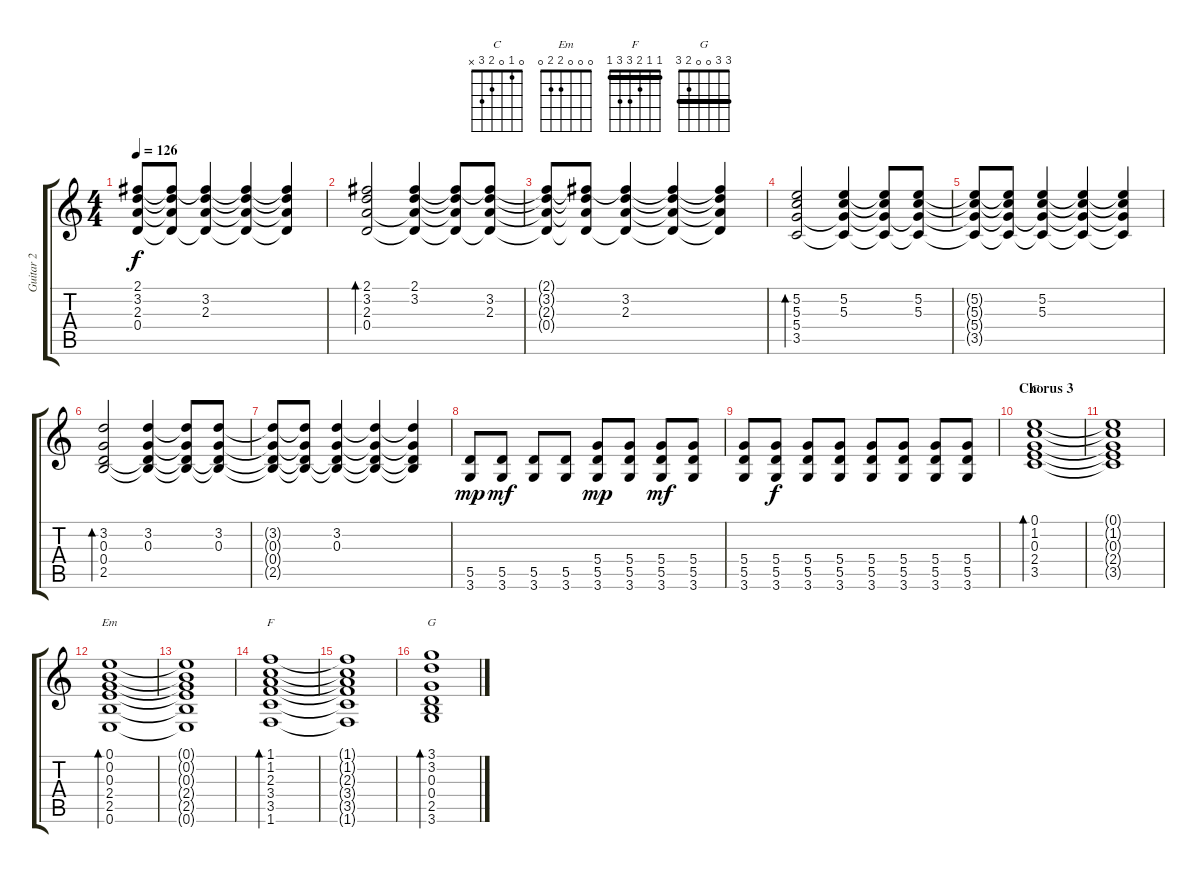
\track ("Guitar 2" "Guitar 2") {instrument electricguitarjazz}
\staff {score tabs}
\tuning (E4 B3 G3 D3 A2 E2) {hide}
\chord ("C" 0 1 0 2 3 x)
\chord ("Em" 0 0 0 2 2 0)
\chord ("F" 1 1 2 3 3 1) {barre 1}
\chord ("G" 3 3 0 0 2 3) {barre 3}
\ts (4 4)
\tempo 126
\clef g2
\ks c
(2.1{t} 3.2{t} 2.3{t} 0.4{t}).8{dy f} (2.1{t} 3.2{t} 2.3{t} 0.4{t}).8 (2.1{t} 3.2 2.3 0.4{t}).4 (2.1{t} 3.2{t} 2.3{t} 0.4{t}).4 (2.1{t} 3.2{t} 2.3{t} 0.4{t}).4 |
(2.1 3.2 2.3 0.4).2{bd 120} (2.1 3.2 2.3{t} 0.4{t}).4 (2.1{t} 3.2{t} 2.3{t} 0.4{t}).8 (2.1{t} 3.2 2.3 0.4{t}).8 |
(2.1{t} 3.2{t} 2.3{t} 0.4{t}).8 (2.1{t} 3.2{t} 2.3{t} 0.4{t}).8 (2.1{t} 3.2 2.3 0.4{t}).4 (2.1{t} 3.2{t} 2.3{t} 0.4{t}).4 (2.1{t} 3.2{t} 2.3{t} 0.4{t}).4 |
(5.2 5.3 5.4 3.5).2{bd 120} (5.2 5.3 5.4{t} 3.5{t}).4 (5.2{t} 5.3{t} 5.4{t} 3.5{t}).8 (5.2 5.3 5.4{t} 3.5{t}).8 |
(5.2{t} 5.3{t} 5.4{t} 3.5{t}).8 (5.2{t} 5.3{t} 5.4{t} 3.5{t}).8 (5.2 5.3 5.4{t} 3.5{t}).4 (5.2{t} 5.3{t} 5.4{t} 3.5{t}).4 (5.2{t} 5.3{t} 5.4{t} 3.5{t}).4 |
(3.2 0.3 0.4 2.5).2{bd 120} (3.2 0.3 0.4{t} 2.5{t}).4 (3.2{t} 0.3{t} 0.4{t} 2.5{t}).8 (3.2 0.3 0.4{t} 2.5{t}).8 |
(3.2{t} 0.3{t} 0.4{t} 2.5{t}).8 (3.2{t} 0.3{t} 0.4{t} 2.5{t}).8 (3.2 0.3 0.4{t} 2.5{t}).4 (3.2{t} 0.3{t} 0.4{t} 2.5{t}).4 (3.2{t} 0.3{t} 0.4{t} 2.5{t}).4 |
(5.5 3.6).8{dy mp} (5.5 3.6).8{dy mf} (5.5 3.6).8 (5.5 3.6).8 (5.4 5.5 3.6).8{dy mp} (5.4 5.5 3.6).8 (5.4 5.5 3.6).8{dy mf} (5.4 5.5 3.6).8 |
(5.4 5.5 3.6).8 (5.4 5.5 3.6).8{dy f} (5.4 5.5 3.6).8 (5.4 5.5 3.6).8 (5.4 5.5 3.6).8 (5.4 5.5 3.6).8 (5.4 5.5 3.6).8 (5.4 5.5 3.6).8 |
\section ("" "Chorus 3")
(0.1 1.2 0.3 2.4 3.5).1{bd 120 ch "C"} |
(0.1{t} 1.2{t} 0.3{t} 2.4{t} 3.5{t}).1 |
(0.1 0.2 0.3 2.4 2.5 0.6).1{bd 120 ch "Em"} |
(0.1{t} 0.2{t} 0.3{t} 2.4{t} 2.5{t} 0.6{t}).1 |
(1.1 1.2 2.3 3.4 3.5 1.6).1{bd 120 ch "F"} |
(1.1{t} 1.2{t} 2.3{t} 3.4{t} 3.5{t} 1.6{t}).1 |
(3.1 3.2 0.3 0.4 2.5 3.6).1{bd 120 ch "G"}
